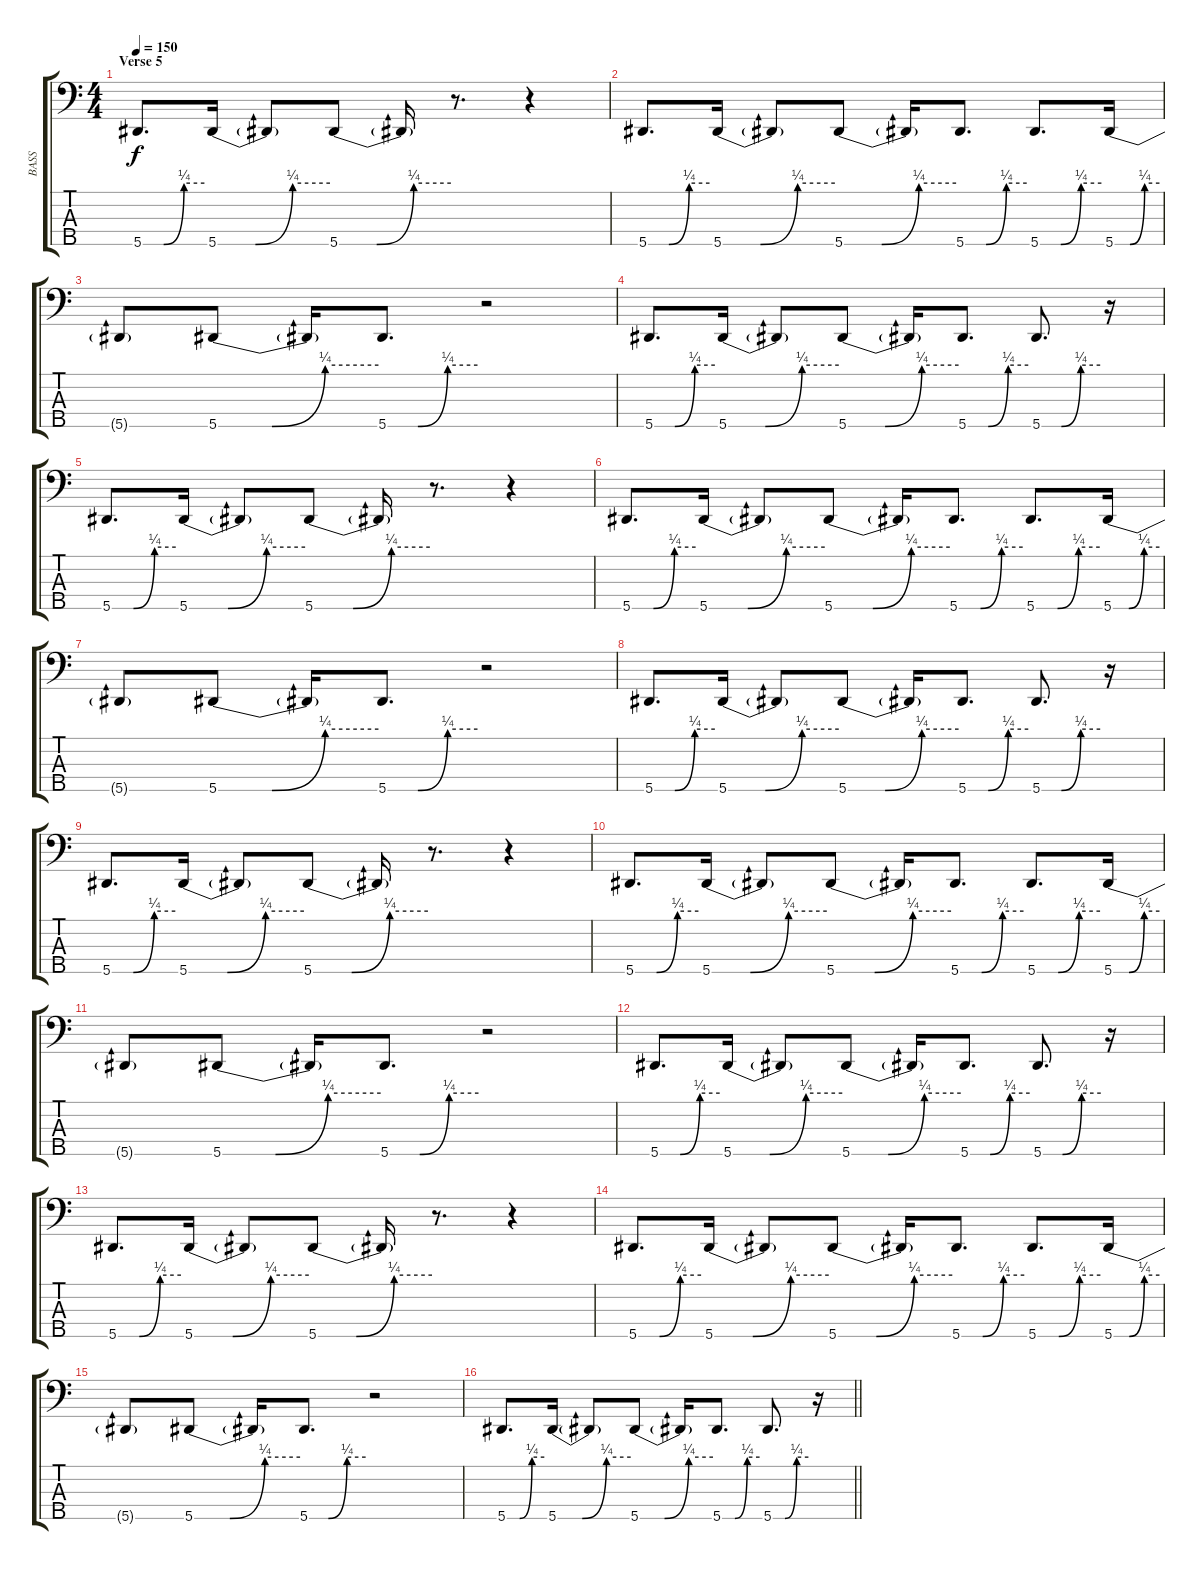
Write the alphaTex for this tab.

\track ("BASS" "BASS") {instrument electricbasspick}
\staff {score tabs}
\tuning (Gb2 Db2 Ab1 Eb1 Bb0) {hide}
\ts (4 4)
\section ("" "Verse 5")
\tempo 150
\clef f4
\ks c
5.5{be (custom 0 0 20 0 40 1 60 1)}.8{d dy f} 5.5{be (custom 0 0 20 0 40 1 60 1)}.16 5.5{t}.8 5.5{be (custom 0 0 20 0 40 1 60 1)}.8 5.5{t}.16 r.8{d} r.4 |
5.5{be (custom 0 0 20 0 40 1 60 1)}.8{d} 5.5{be (custom 0 0 20 0 40 1 60 1)}.16 5.5{t}.8 5.5{be (custom 0 0 20 0 40 1 60 1)}.8 5.5{t}.16 5.5{be (custom 0 0 20 0 40 1 60 1)}.8{d} 5.5{be (custom 0 0 20 0 40 1 60 1)}.8{d} 5.5{be (custom 0 0 20 0 40 1 60 1)}.16 |
5.5{t}.8 5.5{be (custom 0 0 20 0 40 1 60 1)}.8 5.5{t}.16 5.5{be (custom 0 0 20 0 40 1 60 1)}.8{d} r.2 |
5.5{be (custom 0 0 20 0 40 1 60 1)}.8{d} 5.5{be (custom 0 0 20 0 40 1 60 1)}.16 5.5{t}.8 5.5{be (custom 0 0 20 0 40 1 60 1)}.8 5.5{t}.16 5.5{be (custom 0 0 20 0 40 1 60 1)}.8{d} 5.5{be (custom 0 0 20 0 40 1 60 1)}.8{d} r.16 |
5.5{be (custom 0 0 20 0 40 1 60 1)}.8{d} 5.5{be (custom 0 0 20 0 40 1 60 1)}.16 5.5{t}.8 5.5{be (custom 0 0 20 0 40 1 60 1)}.8 5.5{t}.16 r.8{d} r.4 |
5.5{be (custom 0 0 20 0 40 1 60 1)}.8{d} 5.5{be (custom 0 0 20 0 40 1 60 1)}.16 5.5{t}.8 5.5{be (custom 0 0 20 0 40 1 60 1)}.8 5.5{t}.16 5.5{be (custom 0 0 20 0 40 1 60 1)}.8{d} 5.5{be (custom 0 0 20 0 40 1 60 1)}.8{d} 5.5{be (custom 0 0 20 0 40 1 60 1)}.16 |
5.5{t}.8 5.5{be (custom 0 0 20 0 40 1 60 1)}.8 5.5{t}.16 5.5{be (custom 0 0 20 0 40 1 60 1)}.8{d} r.2 |
5.5{be (custom 0 0 20 0 40 1 60 1)}.8{d} 5.5{be (custom 0 0 20 0 40 1 60 1)}.16 5.5{t}.8 5.5{be (custom 0 0 20 0 40 1 60 1)}.8 5.5{t}.16 5.5{be (custom 0 0 20 0 40 1 60 1)}.8{d} 5.5{be (custom 0 0 20 0 40 1 60 1)}.8{d} r.16 |
5.5{be (custom 0 0 20 0 40 1 60 1)}.8{d} 5.5{be (custom 0 0 20 0 40 1 60 1)}.16 5.5{t}.8 5.5{be (custom 0 0 20 0 40 1 60 1)}.8 5.5{t}.16 r.8{d} r.4 |
5.5{be (custom 0 0 20 0 40 1 60 1)}.8{d} 5.5{be (custom 0 0 20 0 40 1 60 1)}.16 5.5{t}.8 5.5{be (custom 0 0 20 0 40 1 60 1)}.8 5.5{t}.16 5.5{be (custom 0 0 20 0 40 1 60 1)}.8{d} 5.5{be (custom 0 0 20 0 40 1 60 1)}.8{d} 5.5{be (custom 0 0 20 0 40 1 60 1)}.16 |
5.5{t}.8 5.5{be (custom 0 0 20 0 40 1 60 1)}.8 5.5{t}.16 5.5{be (custom 0 0 20 0 40 1 60 1)}.8{d} r.2 |
5.5{be (custom 0 0 20 0 40 1 60 1)}.8{d} 5.5{be (custom 0 0 20 0 40 1 60 1)}.16 5.5{t}.8 5.5{be (custom 0 0 20 0 40 1 60 1)}.8 5.5{t}.16 5.5{be (custom 0 0 20 0 40 1 60 1)}.8{d} 5.5{be (custom 0 0 20 0 40 1 60 1)}.8{d} r.16 |
5.5{be (custom 0 0 20 0 40 1 60 1)}.8{d} 5.5{be (custom 0 0 20 0 40 1 60 1)}.16 5.5{t}.8 5.5{be (custom 0 0 20 0 40 1 60 1)}.8 5.5{t}.16 r.8{d} r.4 |
5.5{be (custom 0 0 20 0 40 1 60 1)}.8{d} 5.5{be (custom 0 0 20 0 40 1 60 1)}.16 5.5{t}.8 5.5{be (custom 0 0 20 0 40 1 60 1)}.8 5.5{t}.16 5.5{be (custom 0 0 20 0 40 1 60 1)}.8{d} 5.5{be (custom 0 0 20 0 40 1 60 1)}.8{d} 5.5{be (custom 0 0 20 0 40 1 60 1)}.16 |
5.5{t}.8 5.5{be (custom 0 0 20 0 40 1 60 1)}.8 5.5{t}.16 5.5{be (custom 0 0 20 0 40 1 60 1)}.8{d} r.2 |
\barLineRight lightlight
5.5{be (custom 0 0 20 0 40 1 60 1)}.8{d} 5.5{be (custom 0 0 20 0 40 1 60 1)}.16 5.5{t}.8 5.5{be (custom 0 0 20 0 40 1 60 1)}.8 5.5{t}.16 5.5{be (custom 0 0 20 0 40 1 60 1)}.8{d} 5.5{be (custom 0 0 20 0 40 1 60 1)}.8{d} r.16
